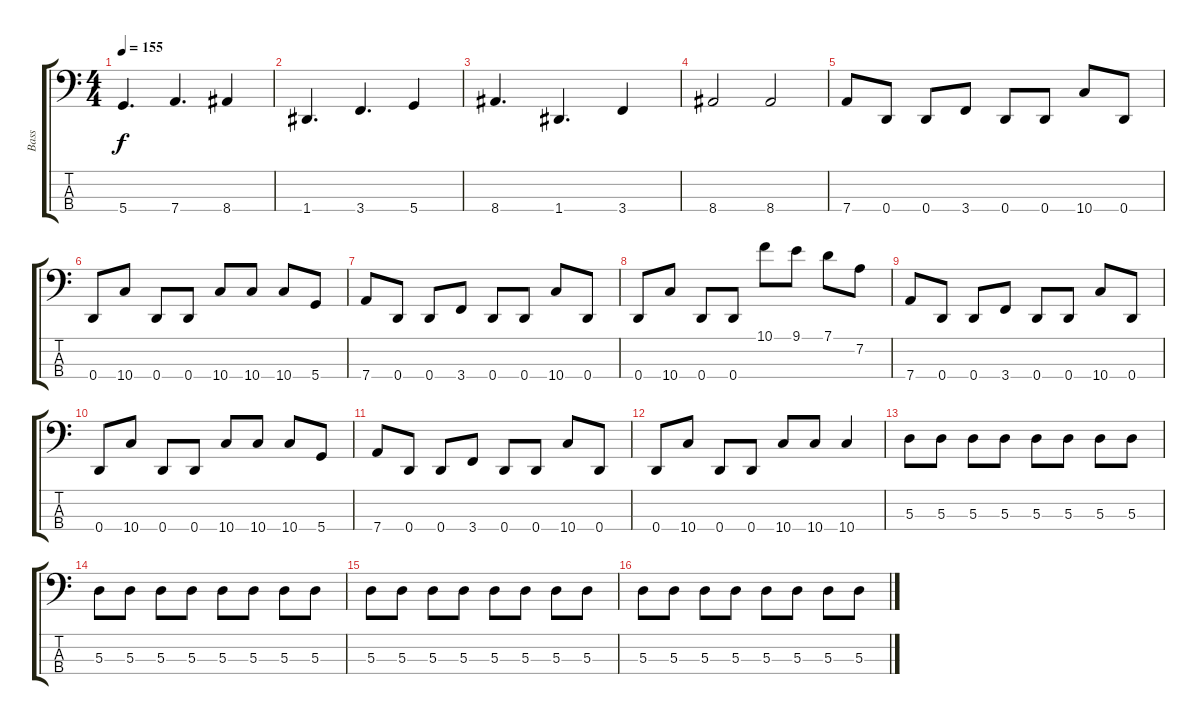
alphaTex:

\track ("Bass" "Bass") {instrument electricbasspick}
\staff {score tabs}
\tuning (G2 D2 A1 D1) {hide}
\ts (4 4)
\tempo 155
\clef f4
\ks c
5.4.4{d dy f} 7.4.4{d} 8.4.4 |
1.4.4{d} 3.4.4{d} 5.4.4 |
8.4.4{d} 1.4.4{d} 3.4.4 |
8.4.2 8.4.2 |
7.4.8 0.4.8 0.4.8 3.4.8 0.4.8 0.4.8 10.4.8 0.4.8 |
0.4.8 10.4.8 0.4.8 0.4.8 10.4.8 10.4.8 10.4.8 5.4.8 |
7.4.8 0.4.8 0.4.8 3.4.8 0.4.8 0.4.8 10.4.8 0.4.8 |
0.4.8 10.4.8 0.4.8 0.4.8 10.1.8 9.1.8 7.1.8 7.2.8 |
7.4.8 0.4.8 0.4.8 3.4.8 0.4.8 0.4.8 10.4.8 0.4.8 |
0.4.8 10.4.8 0.4.8 0.4.8 10.4.8 10.4.8 10.4.8 5.4.8 |
7.4.8 0.4.8 0.4.8 3.4.8 0.4.8 0.4.8 10.4.8 0.4.8 |
0.4.8 10.4.8 0.4.8 0.4.8 10.4.8 10.4.8 10.4.4 |
5.3.8 5.3.8 5.3.8 5.3.8 5.3.8 5.3.8 5.3.8 5.3.8 |
5.3.8 5.3.8 5.3.8 5.3.8 5.3.8 5.3.8 5.3.8 5.3.8 |
5.3.8 5.3.8 5.3.8 5.3.8 5.3.8 5.3.8 5.3.8 5.3.8 |
5.3.8 5.3.8 5.3.8 5.3.8 5.3.8 5.3.8 5.3.8 5.3.8
